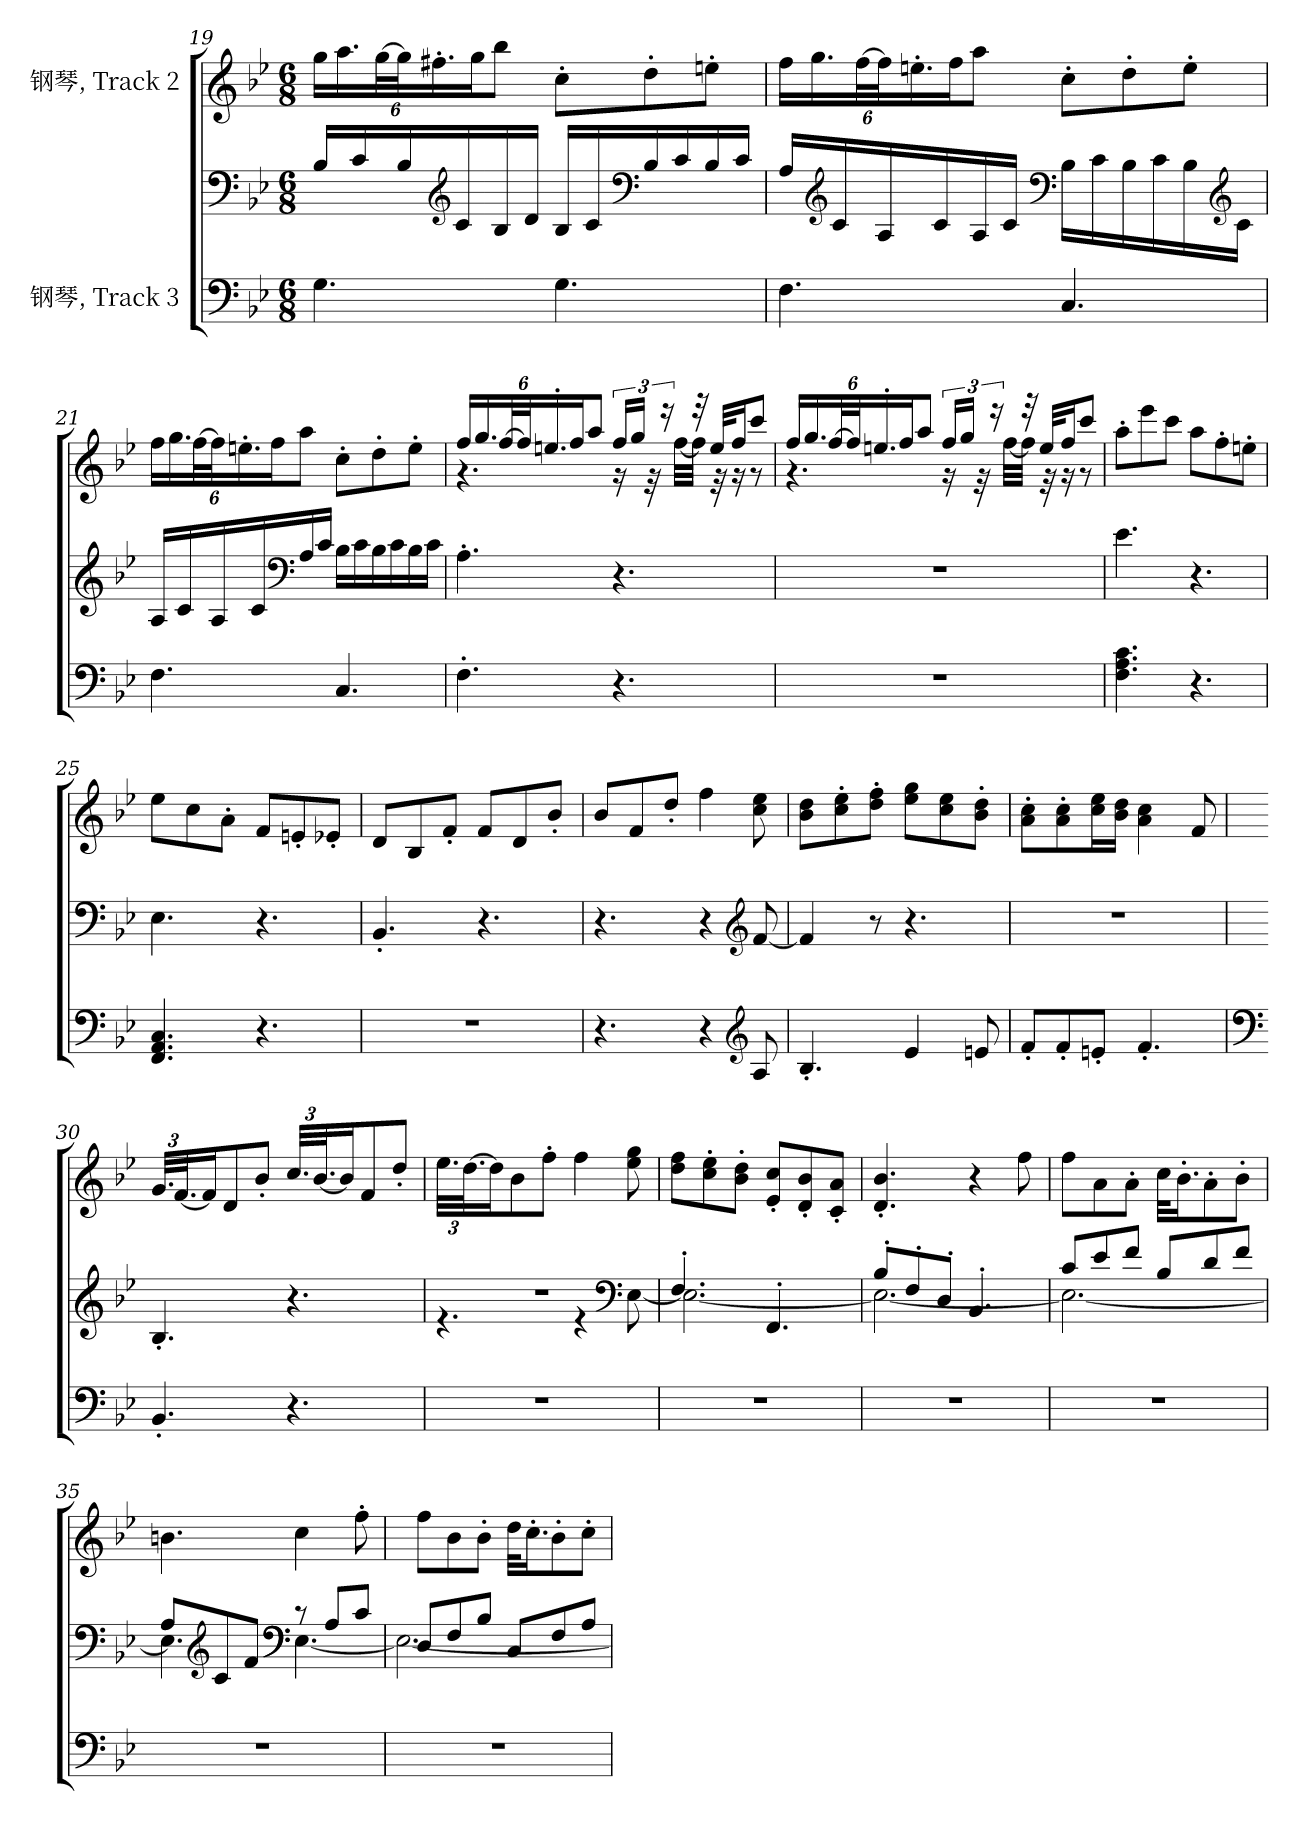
**kern	**kern	**kern
*part2	*part2	*part1
*staff3	*staff2	*staff1
*I"钢琴, Track 3	*	*I"钢琴, Track 2
!!LO:LB:g=z
*clefF4	*clefF4	*clefG2
*k[b-e-]	*k[b-e-]	*k[b-e-]
*M6/8	*M6/8	*M6/8
*	*	*Xbrackettup
=19	=19	=19
4.G\	16B-/LL	24gg\LL
.	.	24.aa\
.	16c/	.
.	.	[48gg\L
.	16B-/	48gg\J]
.	.	24.ff#X'\
*	*clefG2	*
.	16c/	.
.	.	24gg\J
.	16B-/	8bb-\J
.	16d/JJ	.
4.G\	16B-/LL	8cc'\L
.	16c/	.
*	*clefF4	*
.	16B-/	8dd'\
.	16c/	.
.	16B-/	8een'\J
.	16c/JJ	.
=20	=20	=20
4.F\	16A/LL	24ff\LL
.	.	24.gg\
*	*clefG2	*
.	16c/	.
.	.	[48ff\L
.	16A/	48ff\J]
.	.	24.een'\
.	16c/	.
.	.	24ff\J
.	16A/	8aa\J
.	16c/JJ	.
*	*clefF4	*
4.C/	16B-\LL	8cc'\L
.	16c\	.
.	16B-\	8dd'\
.	16c\	.
.	16B-\	8ee'\J
*	*clefG2	*
.	16c\JJ	.
!!LO:LB:g=z
=21	=21	=21
4.F\	16A/LL	24ff\LL
.	.	24.gg\
.	16c/	.
.	.	[48ff\L
.	16A/	48ff\J]
.	.	24.een'\
.	16c/	.
.	.	24ff\J
*	*clefF4	*
.	16A/	8aa\J
.	16c/JJ	.
4.C/	16B-\LL	8cc'\L
.	16c\	.
.	16B-\	8dd'\
.	16c\	.
.	16B-\	8ee'\J
.	16c\JJ	.
=22	=22	=22
*	*	*^
4.F'\	4.A'\	24ff/LL	4.r
.	.	24.gg/	.
.	.	[48ff/L	.
.	.	48ff/J]	.
.	.	24.een'/	.
.	.	24ff/J	.
.	.	8aa/J	.
*	*	*brackettup	*
4.r	4.r	24ff/LL	16r
.	.	24gg/JJ	.
.	.	.	32r
.	.	24r	.
.	.	.	[32ff\LLL
.	.	32r	32ff\JJJ]
.	.	32ee/KLL	32r
.	.	16ff/J	16r
.	.	8ccc/J	8r
!!LO:PB:g=z	!!
=23	=23	=23	=23
*	*	*Xbrackettup	*
2.r	2.r	24ff/LL	4.r
.	.	24.gg/	.
.	.	[48ff/L	.
.	.	48ff/J]	.
.	.	24.een'/	.
.	.	24ff/J	.
.	.	8aa/J	.
*	*	*brackettup	*
.	.	24ff/LL	16r
.	.	24gg/JJ	.
.	.	.	32r
.	.	24r	.
.	.	.	[32ff\LLL
.	.	32r	32ff\JJJ]
.	.	32ee/KLL	32r
.	.	16ff/J	16r
.	.	8ccc/J	8r
*	*	*v	*v
=24	=24	=24
4.F\ 4.A\ 4.c\	4.e-\	8aa'\L
.	.	8eee-\
.	.	8ccc\J
4.r	4.r	8aa\L
.	.	8ff'\
.	.	8een'\J
=25	=25	=25
4.FF/ 4.AA/ 4.C/	4.E-\	8ee-\L
.	.	8cc\
.	.	8a'\J
4.r	4.r	8f/L
.	.	8en'/
.	.	8e-X'/J
!!LO:LB:g=z
=26	=26	=26
2.r	4.BB-'/	8d/L
.	.	8B-/
.	.	8f'/J
.	4.r	8f/L
.	.	8d/
.	.	8b-'/J
=27	=27	=27
4.r	4.r	8b-/L
.	.	8f/
.	.	8dd'/J
4r	4r	4ff\
*clefG2	*clefG2	*
8A/	[8f/	8cc\ 8ee-\
=28	=28	=28
4.B-'/	4f/]	8b-\ 8dd\L
.	.	8cc\' 8ee-\'
.	8r	8dd\' 8ff\'J
4e-/	4.r	8ee-\ 8gg\L
.	.	8cc\ 8ee-\
8en/	.	8b-\' 8dd\'J
=29	=29	=29
8f'/L	2.r	8a\' 8cc\'L
8f'/	.	8a\' 8cc\'
8en'/J	.	16cc\ 16ee-\L
.	.	16b-\ 16dd\JJ
4.f'/	.	4a\ 4cc\
.	.	8f/
!!LO:LB:g=z
=30	=30	=30
*clefF4	*	*
*	*	*Xbrackettup
4.BB-'/	4.B-'/	48.g/LLL
.	.	[48.f/J
.	.	16f/J]
.	.	8d/
.	.	8b-'/J
4.r	4.r	48.cc/LLL
.	.	[48.b-/J
.	.	16b-/J]
.	.	8f/
.	.	8dd'/J
=31	=31	=31
*	*^	*
2.r	2.r	4.r	48.ee-\LLL
.	.	.	[48.dd\J
.	.	.	16dd\J]
.	.	.	8b-\
.	.	.	8ff'\J
.	.	4r	4ff\
*	*clefF4	*	*
.	.	[8E-\	8ee-\ 8gg\
=32	=32	=32	=32
2.r	4.F'/	2.E-\_	8dd\ 8ff\L
.	.	.	8cc\' 8ee-\'
.	.	.	8b-\' 8dd\'J
.	4.FF'/	.	8e-/' 8cc/'L
.	.	.	8d/' 8b-/'
.	.	.	8c/' 8a/'J
=33	=33	=33	=33
2.r	8B-'/L	2.E-\_	4.d/' 4.b-/'
.	8F'/	.	.
.	8D'/J	.	.
.	4.BB-'/	.	4r
.	.	.	8ff\
!!LO:LB:g=z
=34	=34	=34	=34
2.r	8c/L	2.E-\_	8ff\L
.	8e-/	.	8a\
.	8f/J	.	8a'\J
.	8B-/L	.	32cc\KLL
.	.	.	16.b-'\J
.	8d/	.	8a'\
.	8f/J	.	8b-'\J
=35	=35	=35	=35
2.r	8A/L	4.E-\]	4.bn\
*	*clefG2	*	*
.	8c/	.	.
.	8f/J	.	.
*	*clefF4	*	*
.	8r	[4.E-\	4cc\
.	8A/L	.	.
.	8c/J	.	8ff'\
=36	=36	=36	=36
2.r	8D/L	2.E-\_	8ff\L
.	8F/	.	8b-\
.	8B-/J	.	8b-'\J
.	8C/L	.	32dd\KLL
.	.	.	16.cc'\J
.	8F/	.	8b-'\
.	8A/J	.	8cc'\J
*	*v	*v	*
=	=	=
*-	*-	*-
